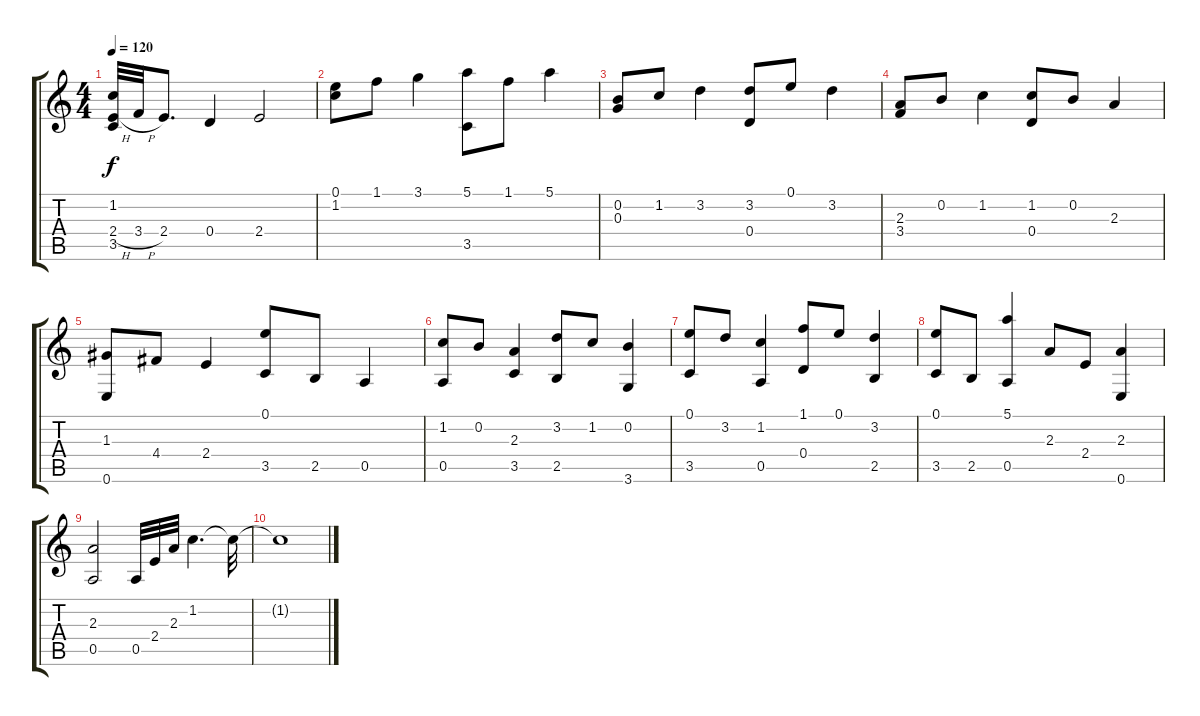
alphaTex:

\track "" {instrument acousticguitarnylon}
\staff {score tabs}
\tuning (E4 B3 G3 D3 A2 E2) {hide}
\ts (4 4)
\tempo 120
\clef g2
\ks c
(1.2 2.4{h} 3.5).32{dy f} 3.4{h}.32 2.4.8{d} 0.4.4 2.4.2 |
(0.1 1.2).8 1.1.8 3.1.4 (5.1 3.5).8 1.1.8 5.1.4 |
(0.2 0.3).8 1.2.8 3.2.4 (3.2 0.4).8 0.1.8 3.2.4 |
(2.3 3.4).8 0.2.8 1.2.4 (1.2 0.4).8 0.2.8 2.3.4 |
(1.3 0.6).8 4.4.8 2.4.4 (0.1 3.5).8 2.5.8 0.5.4 |
(1.2 0.5).8 0.2.8 (2.3 3.5).4 (3.2 2.5).8 1.2.8 (0.2 3.6).4 |
(0.1 3.5).8 3.2.8 (1.2 0.5).4 (1.1 0.4).8 0.1.8 (3.2 2.5).4 |
(0.1 3.5).8 2.5.8 (5.1 0.5).4 2.3.8 2.4.8 (2.3 0.6).4 |
(2.3 0.5).2 0.5.32 2.4.32 2.3.32 1.2.4{d} 1.2{t}.32 |
1.2{t}.1
